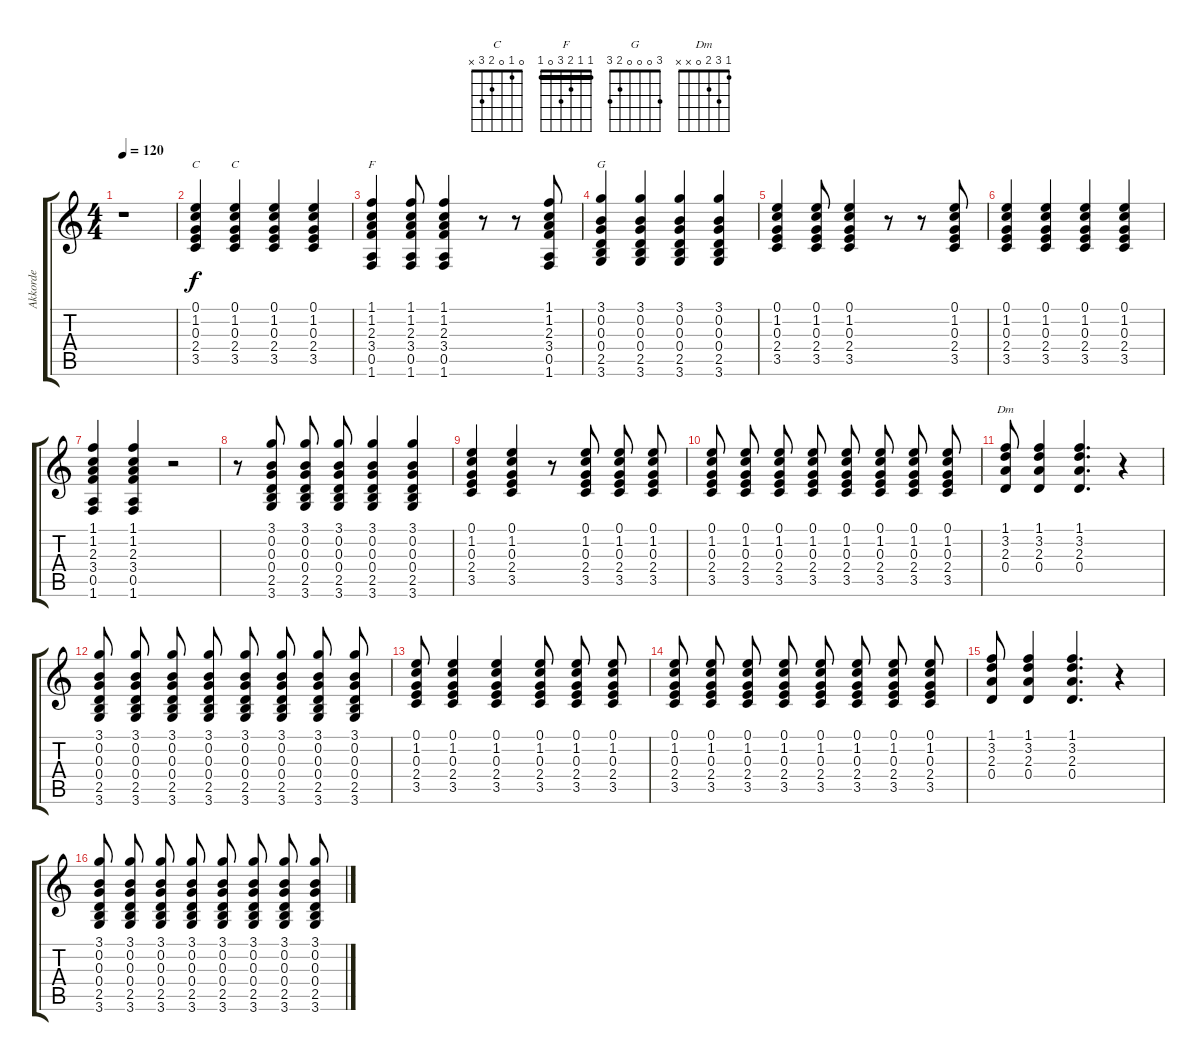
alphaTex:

\track ("Akkorde" "Akkorde") {instrument acousticguitarsteel}
\staff {score tabs}
\tuning (E4 B3 G3 D3 A2 E2) {hide}
\chord ("C" x x x x x x)
\chord ("C" 0 1 0 2 3 x)
\chord ("F" 1 1 2 3 0 1) {barre 1}
\chord ("G" 3 0 0 0 2 3)
\chord ("Dm" 1 3 2 0 x x)
\ts (4 4)
\tempo 120
\clef g2
\ks c
r.1{dy f instrument acousticguitarsteel} |
(0.1 1.2 0.3 2.4 3.5).4{ch "C"} (0.1 1.2 0.3 2.4 3.5).4{ch "C"} (0.1 1.2 0.3 2.4 3.5).4 (0.1 1.2 0.3 2.4 3.5).4 |
(1.1 1.2 2.3 3.4 0.5 1.6).4{ch "F"} (1.1 1.2 2.3 3.4 0.5 1.6).8 (1.1 1.2 2.3 3.4 0.5 1.6).4 r.8 r.8 (1.1 1.2 2.3 3.4 0.5 1.6).8 |
(3.1 0.2 0.3 0.4 2.5 3.6).4{ch "G"} (3.1 0.2 0.3 0.4 2.5 3.6).4 (3.1 0.2 0.3 0.4 2.5 3.6).4 (3.1 0.2 0.3 0.4 2.5 3.6).4 |
(0.1 1.2 0.3 2.4 3.5).4 (0.1 1.2 0.3 2.4 3.5).8 (0.1 1.2 0.3 2.4 3.5).4 r.8 r.8 (0.1 1.2 0.3 2.4 3.5).8 |
(0.1 1.2 0.3 2.4 3.5).4 (0.1 1.2 0.3 2.4 3.5).4 (0.1 1.2 0.3 2.4 3.5).4 (0.1 1.2 0.3 2.4 3.5).4 |
(1.1 1.2 2.3 3.4 0.5 1.6).4 (1.1 1.2 2.3 3.4 0.5 1.6).4 r.2 |
r.8 (3.1 0.2 0.3 0.4 2.5 3.6).8 (3.1 0.2 0.3 0.4 2.5 3.6).8{beam split} (3.1 0.2 0.3 0.4 2.5 3.6).8 (3.1 0.2 0.3 0.4 2.5 3.6).4 (3.1 0.2 0.3 0.4 2.5 3.6).4 |
(0.1 1.2 0.3 2.4 3.5).4 (0.1 1.2 0.3 2.4 3.5).4 r.8 (0.1 1.2 0.3 2.4 3.5).8 (0.1 1.2 0.3 2.4 3.5).8{beam split} (0.1 1.2 0.3 2.4 3.5).8 |
(0.1 1.2 0.3 2.4 3.5).8{beam split} (0.1 1.2 0.3 2.4 3.5).8 (0.1 1.2 0.3 2.4 3.5).8{beam split} (0.1 1.2 0.3 2.4 3.5).8 (0.1 1.2 0.3 2.4 3.5).8{beam split} (0.1 1.2 0.3 2.4 3.5).8 (0.1 1.2 0.3 2.4 3.5).8{beam split} (0.1 1.2 0.3 2.4 3.5).8 |
(1.1 3.2 2.3 0.4).8{ch "Dm"} (1.1 3.2 2.3 0.4).4 (1.1 3.2 2.3 0.4).4{d} r.4 |
(3.1 0.2 0.3 0.4 2.5 3.6).8{beam split} (3.1 0.2 0.3 0.4 2.5 3.6).8 (3.1 0.2 0.3 0.4 2.5 3.6).8{beam split} (3.1 0.2 0.3 0.4 2.5 3.6).8 (3.1 0.2 0.3 0.4 2.5 3.6).8{beam split} (3.1 0.2 0.3 0.4 2.5 3.6).8 (3.1 0.2 0.3 0.4 2.5 3.6).8{beam split} (3.1 0.2 0.3 0.4 2.5 3.6).8 |
(0.1 1.2 0.3 2.4 3.5).8 (0.1 1.2 0.3 2.4 3.5).4 (0.1 1.2 0.3 2.4 3.5).4 (0.1 1.2 0.3 2.4 3.5).8 (0.1 1.2 0.3 2.4 3.5).8{beam split} (0.1 1.2 0.3 2.4 3.5).8 |
(0.1 1.2 0.3 2.4 3.5).8{beam split} (0.1 1.2 0.3 2.4 3.5).8 (0.1 1.2 0.3 2.4 3.5).8{beam split} (0.1 1.2 0.3 2.4 3.5).8 (0.1 1.2 0.3 2.4 3.5).8{beam split} (0.1 1.2 0.3 2.4 3.5).8 (0.1 1.2 0.3 2.4 3.5).8{beam split} (0.1 1.2 0.3 2.4 3.5).8 |
(1.1 3.2 2.3 0.4).8 (1.1 3.2 2.3 0.4).4 (1.1 3.2 2.3 0.4).4{d} r.4 |
(3.1 0.2 0.3 0.4 2.5 3.6).8{beam split} (3.1 0.2 0.3 0.4 2.5 3.6).8 (3.1 0.2 0.3 0.4 2.5 3.6).8{beam split} (3.1 0.2 0.3 0.4 2.5 3.6).8 (3.1 0.2 0.3 0.4 2.5 3.6).8{beam split} (3.1 0.2 0.3 0.4 2.5 3.6).8 (3.1 0.2 0.3 0.4 2.5 3.6).8{beam split} (3.1 0.2 0.3 0.4 2.5 3.6).8
